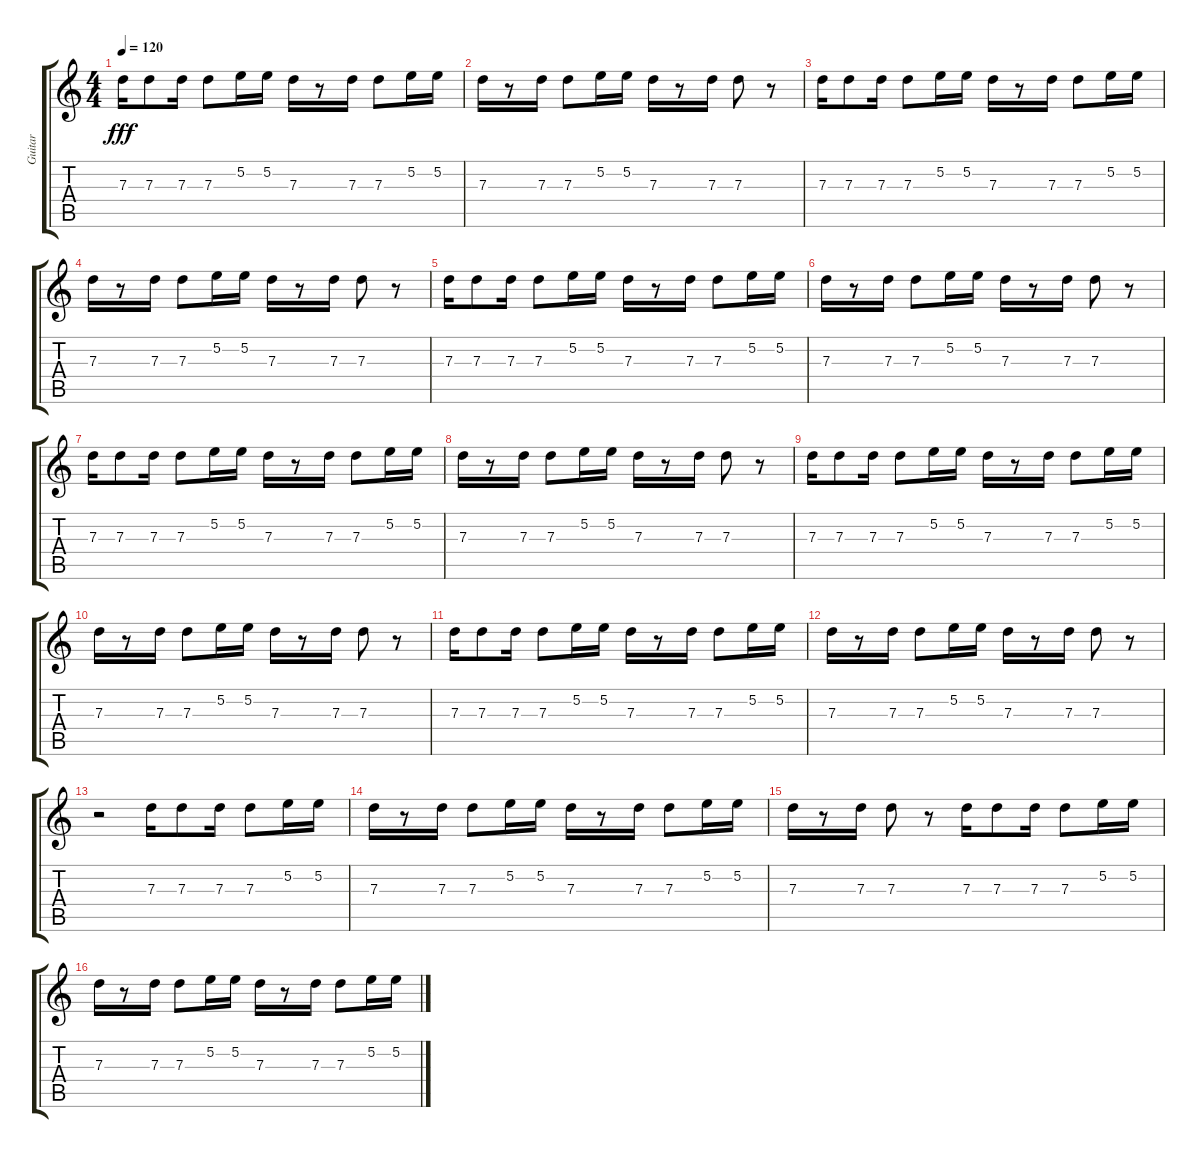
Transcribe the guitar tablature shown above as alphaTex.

\track ("Guitar" "Guitar") {instrument acousticguitarnylon}
\staff {score tabs}
\tuning (E4 B3 G3 D3 A2 E2) {hide}
\ts (4 4)
\tempo 120
\clef g2
\ks c
7.3.16{dy fff} 7.3.8 7.3.16 7.3.8 5.2.16 5.2.16 7.3.16 r.8 7.3.16 7.3.8 5.2.16 5.2.16 |
7.3.16 r.8 7.3.16 7.3.8 5.2.16 5.2.16 7.3.16 r.8 7.3.16 7.3.8 r.8 |
7.3.16 7.3.8 7.3.16 7.3.8 5.2.16 5.2.16 7.3.16 r.8 7.3.16 7.3.8 5.2.16 5.2.16 |
7.3.16 r.8 7.3.16 7.3.8 5.2.16 5.2.16 7.3.16 r.8 7.3.16 7.3.8 r.8 |
7.3.16 7.3.8 7.3.16 7.3.8 5.2.16 5.2.16 7.3.16 r.8 7.3.16 7.3.8 5.2.16 5.2.16 |
7.3.16 r.8 7.3.16 7.3.8 5.2.16 5.2.16 7.3.16 r.8 7.3.16 7.3.8 r.8 |
7.3.16 7.3.8 7.3.16 7.3.8 5.2.16 5.2.16 7.3.16 r.8 7.3.16 7.3.8 5.2.16 5.2.16 |
7.3.16 r.8 7.3.16 7.3.8 5.2.16 5.2.16 7.3.16 r.8 7.3.16 7.3.8 r.8 |
7.3.16 7.3.8 7.3.16 7.3.8 5.2.16 5.2.16 7.3.16 r.8 7.3.16 7.3.8 5.2.16 5.2.16 |
7.3.16 r.8 7.3.16 7.3.8 5.2.16 5.2.16 7.3.16 r.8 7.3.16 7.3.8 r.8 |
7.3.16 7.3.8 7.3.16 7.3.8 5.2.16 5.2.16 7.3.16 r.8 7.3.16 7.3.8 5.2.16 5.2.16 |
7.3.16 r.8 7.3.16 7.3.8 5.2.16 5.2.16 7.3.16 r.8 7.3.16 7.3.8 r.8 |
r.2 7.3.16 7.3.8 7.3.16 7.3.8 5.2.16 5.2.16 |
7.3.16 r.8 7.3.16 7.3.8 5.2.16 5.2.16 7.3.16 r.8 7.3.16 7.3.8 5.2.16 5.2.16 |
7.3.16 r.8 7.3.16 7.3.8 r.8 7.3.16 7.3.8 7.3.16 7.3.8 5.2.16 5.2.16 |
7.3.16 r.8 7.3.16 7.3.8 5.2.16 5.2.16 7.3.16 r.8 7.3.16 7.3.8 5.2.16 5.2.16
